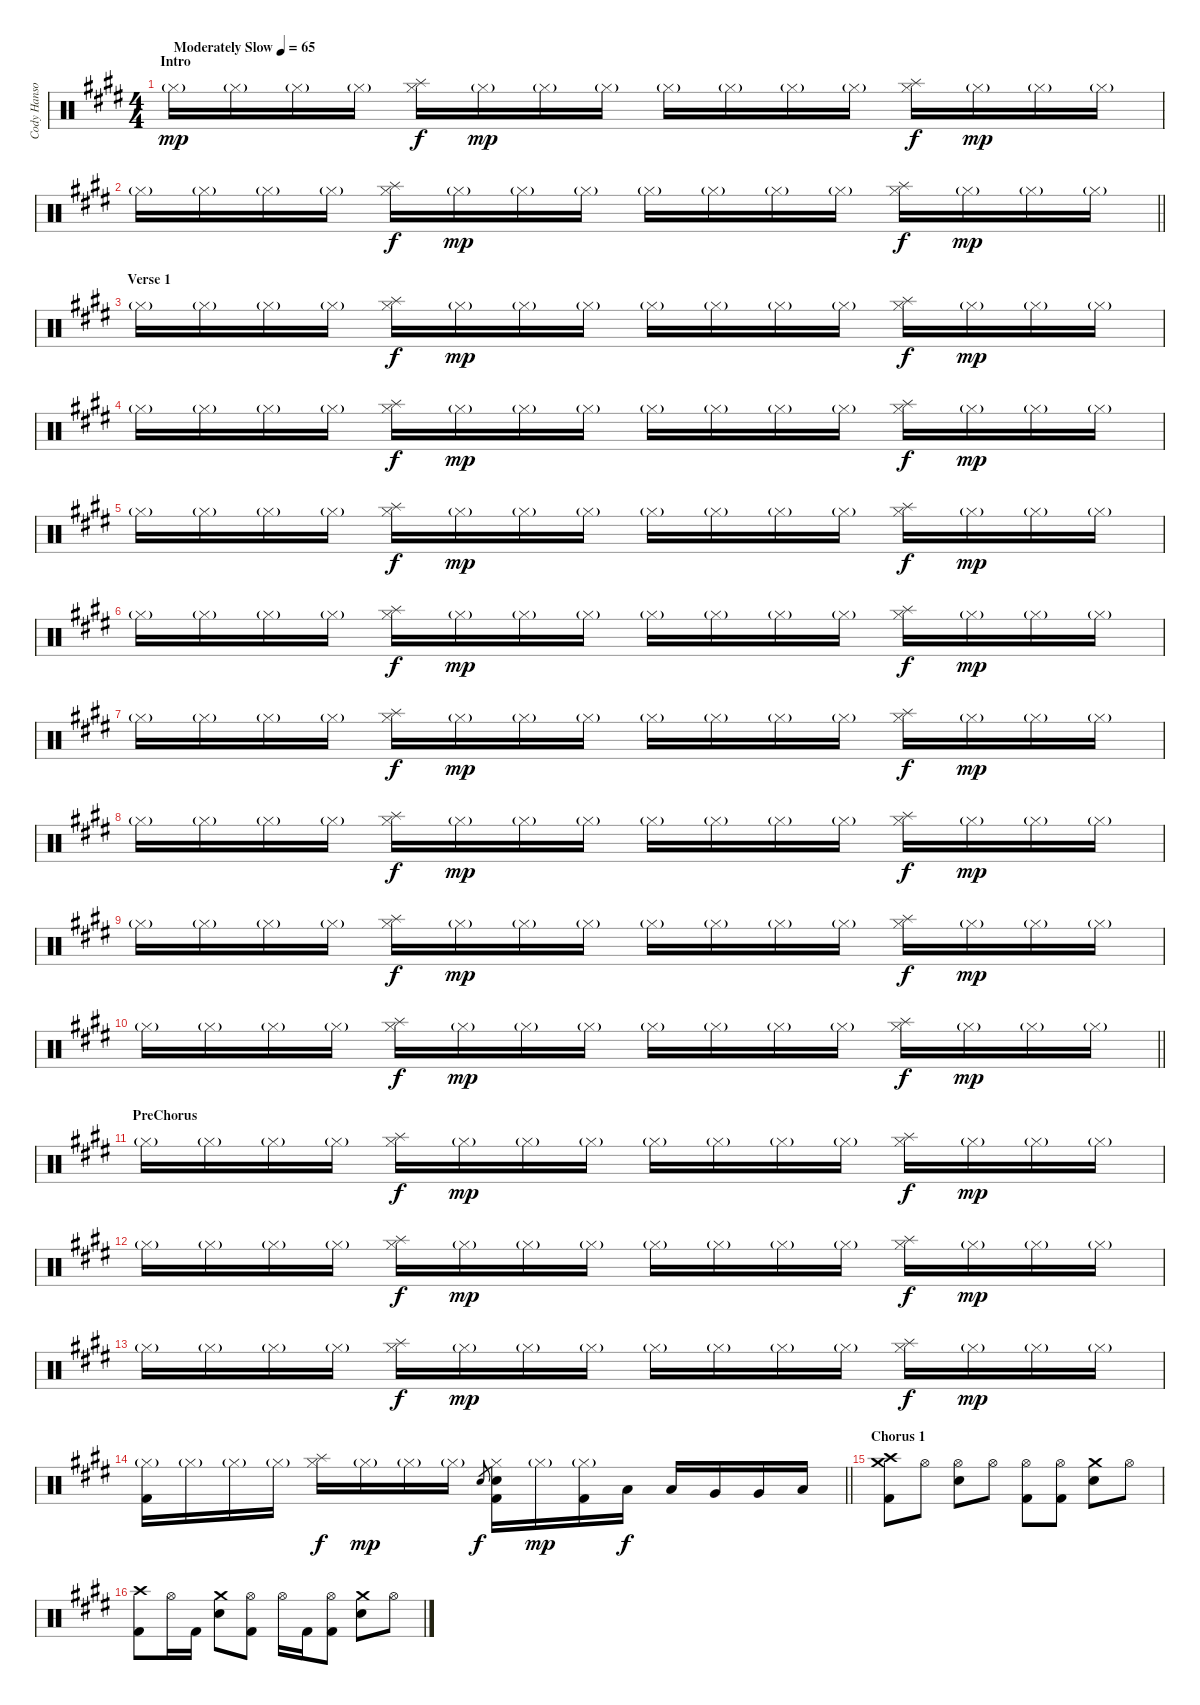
\track ("Cody Hanson" "Cody Hanso") {instrument percussion}
\staff {score}
\articulation defaults
\ts (4 4)
\section ("" "Intro")
\tempo (65 "Moderately Slow")
\clef neutral
\ks e "Hi-Hat (closed)"{g}.16{dy mp} "Hi-Hat (closed)"{g}.16 "Hi-Hat (closed)"{g}.16 "Hi-Hat (closed)"{g}.16
("Hi-Hat (closed)" "Splash (hit)").16{dy f} "Hi-Hat (closed)"{g}.16{dy mp} "Hi-Hat (closed)"{g}.16 "Hi-Hat (closed)"{g}.16 "Hi-Hat (closed)"{g}.16 "Hi-Hat (closed)"{g}.16 "Hi-Hat (closed)"{g}.16 "Hi-Hat (closed)"{g}.16 ("Hi-Hat (closed)" "Splash (hit)").16{dy f} "Hi-Hat (closed)"{g}.16{dy mp} "Hi-Hat (closed)"{g}.16 "Hi-Hat (closed)"{g}.16 |
\barLineRight lightlight "Hi-Hat (closed)"{g}.16 "Hi-Hat (closed)"{g}.16 "Hi-Hat (closed)"{g}.16 "Hi-Hat (closed)"{g}.16
("Hi-Hat (closed)" "Splash (hit)").16{dy f} "Hi-Hat (closed)"{g}.16{dy mp} "Hi-Hat (closed)"{g}.16 "Hi-Hat (closed)"{g}.16 "Hi-Hat (closed)"{g}.16 "Hi-Hat (closed)"{g}.16 "Hi-Hat (closed)"{g}.16 "Hi-Hat (closed)"{g}.16 ("Hi-Hat (closed)" "Splash (hit)").16{dy f} "Hi-Hat (closed)"{g}.16{dy mp} "Hi-Hat (closed)"{g}.16 "Hi-Hat (closed)"{g}.16 |
\section ("" "Verse 1")
"Hi-Hat (closed)"{g}.16 "Hi-Hat (closed)"{g}.16 "Hi-Hat (closed)"{g}.16 "Hi-Hat (closed)"{g}.16 ("Hi-Hat (closed)" "Splash (hit)").16{dy f} "Hi-Hat (closed)"{g}.16{dy mp} "Hi-Hat (closed)"{g}.16 "Hi-Hat (closed)"{g}.16 "Hi-Hat (closed)"{g}.16 "Hi-Hat (closed)"{g}.16 "Hi-Hat (closed)"{g}.16 "Hi-Hat (closed)"{g}.16 ("Hi-Hat (closed)" "Splash (hit)").16{dy f} "Hi-Hat (closed)"{g}.16{dy mp} "Hi-Hat (closed)"{g}.16 "Hi-Hat (closed)"{g}.16 |
"Hi-Hat (closed)"{g}.16 "Hi-Hat (closed)"{g}.16 "Hi-Hat (closed)"{g}.16 "Hi-Hat (closed)"{g}.16 ("Hi-Hat (closed)" "Splash (hit)").16{dy f} "Hi-Hat (closed)"{g}.16{dy mp} "Hi-Hat (closed)"{g}.16 "Hi-Hat (closed)"{g}.16 "Hi-Hat (closed)"{g}.16 "Hi-Hat (closed)"{g}.16 "Hi-Hat (closed)"{g}.16 "Hi-Hat (closed)"{g}.16 ("Hi-Hat (closed)" "Splash (hit)").16{dy f} "Hi-Hat (closed)"{g}.16{dy mp} "Hi-Hat (closed)"{g}.16 "Hi-Hat (closed)"{g}.16 |
"Hi-Hat (closed)"{g}.16 "Hi-Hat (closed)"{g}.16 "Hi-Hat (closed)"{g}.16 "Hi-Hat (closed)"{g}.16 ("Hi-Hat (closed)" "Splash (hit)").16{dy f} "Hi-Hat (closed)"{g}.16{dy mp} "Hi-Hat (closed)"{g}.16 "Hi-Hat (closed)"{g}.16 "Hi-Hat (closed)"{g}.16 "Hi-Hat (closed)"{g}.16 "Hi-Hat (closed)"{g}.16 "Hi-Hat (closed)"{g}.16 ("Hi-Hat (closed)" "Splash (hit)").16{dy f} "Hi-Hat (closed)"{g}.16{dy mp} "Hi-Hat (closed)"{g}.16 "Hi-Hat (closed)"{g}.16 |
"Hi-Hat (closed)"{g}.16 "Hi-Hat (closed)"{g}.16 "Hi-Hat (closed)"{g}.16 "Hi-Hat (closed)"{g}.16 ("Hi-Hat (closed)" "Splash (hit)").16{dy f} "Hi-Hat (closed)"{g}.16{dy mp} "Hi-Hat (closed)"{g}.16 "Hi-Hat (closed)"{g}.16 "Hi-Hat (closed)"{g}.16 "Hi-Hat (closed)"{g}.16 "Hi-Hat (closed)"{g}.16 "Hi-Hat (closed)"{g}.16 ("Hi-Hat (closed)" "Splash (hit)").16{dy f} "Hi-Hat (closed)"{g}.16{dy mp} "Hi-Hat (closed)"{g}.16 "Hi-Hat (closed)"{g}.16 |
"Hi-Hat (closed)"{g}.16 "Hi-Hat (closed)"{g}.16 "Hi-Hat (closed)"{g}.16 "Hi-Hat (closed)"{g}.16 ("Hi-Hat (closed)" "Splash (hit)").16{dy f} "Hi-Hat (closed)"{g}.16{dy mp} "Hi-Hat (closed)"{g}.16 "Hi-Hat (closed)"{g}.16 "Hi-Hat (closed)"{g}.16 "Hi-Hat (closed)"{g}.16 "Hi-Hat (closed)"{g}.16 "Hi-Hat (closed)"{g}.16 ("Hi-Hat (closed)" "Splash (hit)").16{dy f} "Hi-Hat (closed)"{g}.16{dy mp} "Hi-Hat (closed)"{g}.16 "Hi-Hat (closed)"{g}.16 |
"Hi-Hat (closed)"{g}.16 "Hi-Hat (closed)"{g}.16 "Hi-Hat (closed)"{g}.16 "Hi-Hat (closed)"{g}.16 ("Hi-Hat (closed)" "Splash (hit)").16{dy f} "Hi-Hat (closed)"{g}.16{dy mp} "Hi-Hat (closed)"{g}.16 "Hi-Hat (closed)"{g}.16 "Hi-Hat (closed)"{g}.16 "Hi-Hat (closed)"{g}.16 "Hi-Hat (closed)"{g}.16 "Hi-Hat (closed)"{g}.16 ("Hi-Hat (closed)" "Splash (hit)").16{dy f} "Hi-Hat (closed)"{g}.16{dy mp} "Hi-Hat (closed)"{g}.16 "Hi-Hat (closed)"{g}.16 |
"Hi-Hat (closed)"{g}.16 "Hi-Hat (closed)"{g}.16 "Hi-Hat (closed)"{g}.16 "Hi-Hat (closed)"{g}.16 ("Hi-Hat (closed)" "Splash (hit)").16{dy f} "Hi-Hat (closed)"{g}.16{dy mp} "Hi-Hat (closed)"{g}.16 "Hi-Hat (closed)"{g}.16 "Hi-Hat (closed)"{g}.16 "Hi-Hat (closed)"{g}.16 "Hi-Hat (closed)"{g}.16 "Hi-Hat (closed)"{g}.16 ("Hi-Hat (closed)" "Splash (hit)").16{dy f} "Hi-Hat (closed)"{g}.16{dy mp} "Hi-Hat (closed)"{g}.16 "Hi-Hat (closed)"{g}.16 |
\barLineRight lightlight "Hi-Hat (closed)"{g}.16 "Hi-Hat (closed)"{g}.16 "Hi-Hat (closed)"{g}.16 "Hi-Hat (closed)"{g}.16
("Hi-Hat (closed)" "Splash (hit)").16{dy f} "Hi-Hat (closed)"{g}.16{dy mp} "Hi-Hat (closed)"{g}.16 "Hi-Hat (closed)"{g}.16 "Hi-Hat (closed)"{g}.16 "Hi-Hat (closed)"{g}.16 "Hi-Hat (closed)"{g}.16 "Hi-Hat (closed)"{g}.16 ("Hi-Hat (closed)" "Splash (hit)").16{dy f} "Hi-Hat (closed)"{g}.16{dy mp} "Hi-Hat (closed)"{g}.16 "Hi-Hat (closed)"{g}.16 |
\section ("" "PreChorus")
"Hi-Hat (closed)"{g}.16 "Hi-Hat (closed)"{g}.16 "Hi-Hat (closed)"{g}.16 "Hi-Hat (closed)"{g}.16 ("Hi-Hat (closed)" "Splash (hit)").16{dy f} "Hi-Hat (closed)"{g}.16{dy mp} "Hi-Hat (closed)"{g}.16 "Hi-Hat (closed)"{g}.16 "Hi-Hat (closed)"{g}.16 "Hi-Hat (closed)"{g}.16 "Hi-Hat (closed)"{g}.16 "Hi-Hat (closed)"{g}.16 ("Hi-Hat (closed)" "Splash (hit)").16{dy f} "Hi-Hat (closed)"{g}.16{dy mp} "Hi-Hat (closed)"{g}.16 "Hi-Hat (closed)"{g}.16 |
"Hi-Hat (closed)"{g}.16 "Hi-Hat (closed)"{g}.16 "Hi-Hat (closed)"{g}.16 "Hi-Hat (closed)"{g}.16 ("Hi-Hat (closed)" "Splash (hit)").16{dy f} "Hi-Hat (closed)"{g}.16{dy mp} "Hi-Hat (closed)"{g}.16 "Hi-Hat (closed)"{g}.16 "Hi-Hat (closed)"{g}.16 "Hi-Hat (closed)"{g}.16 "Hi-Hat (closed)"{g}.16 "Hi-Hat (closed)"{g}.16 ("Hi-Hat (closed)" "Splash (hit)").16{dy f} "Hi-Hat (closed)"{g}.16{dy mp} "Hi-Hat (closed)"{g}.16 "Hi-Hat (closed)"{g}.16 |
"Hi-Hat (closed)"{g}.16 "Hi-Hat (closed)"{g}.16 "Hi-Hat (closed)"{g}.16 "Hi-Hat (closed)"{g}.16 ("Hi-Hat (closed)" "Splash (hit)").16{dy f} "Hi-Hat (closed)"{g}.16{dy mp} "Hi-Hat (closed)"{g}.16 "Hi-Hat (closed)"{g}.16 "Hi-Hat (closed)"{g}.16 "Hi-Hat (closed)"{g}.16 "Hi-Hat (closed)"{g}.16 "Hi-Hat (closed)"{g}.16 ("Hi-Hat (closed)" "Splash (hit)").16{dy f} "Hi-Hat (closed)"{g}.16{dy mp} "Hi-Hat (closed)"{g}.16 "Hi-Hat (closed)"{g}.16 |
\barLineRight lightlight
("Hi-Hat (closed)"{g} "Kick (hit) 2").16 "Hi-Hat (closed)"{g}.16 "Hi-Hat (closed)"{g}.16 "Hi-Hat (closed)"{g}.16 ("Hi-Hat (closed)" "Splash (hit)").16{dy f} "Hi-Hat (closed)"{g}.16{dy mp} "Hi-Hat (closed)"{g}.16 "Hi-Hat (closed)"{g}.16 "Electric Snare (hit)".8{gr dy f} ("Hi-Hat (closed)" "Electric Snare (hit)" "Kick (hit) 2").16 "Hi-Hat (closed)"{g}.16{dy mp} ("Hi-Hat (closed)"{g} "Kick (hit) 2").16 "Low Tom (hit)".16{dy f} "Low Tom (hit)".16 "Very Low Tom (hit)".16 "Very Low Tom (hit)".16 "Low Floor Tom (hit)".16 |
\section ("" "Chorus 1")
("Crash medium (hit)" "Crash high (hit)" "Kick (hit) 2").8 "Hi-Hat (open)".8 ("Hi-Hat (open)" "Electric Snare (hit)").8 "Hi-Hat (open)".8 ("Hi-Hat (open)" "Kick (hit) 2").8 ("Hi-Hat (open)" "Kick (hit) 2").8 ("Crash medium (hit)" "Electric Snare (hit)").8 "Hi-Hat (open)".8 |
("Crash high (hit)" "Kick (hit) 2").8 "Hi-Hat (open)".16 "Kick (hit) 2".16 ("Crash medium (hit)" "Electric Snare (hit)").8 ("Hi-Hat (open)" "Kick (hit) 2").8 "Hi-Hat (open)".16 "Kick (hit) 2".16 ("Hi-Hat (open)" "Kick (hit) 2").8 ("Crash medium (hit)" "Electric Snare (hit)").8 "Hi-Hat (open)".8
